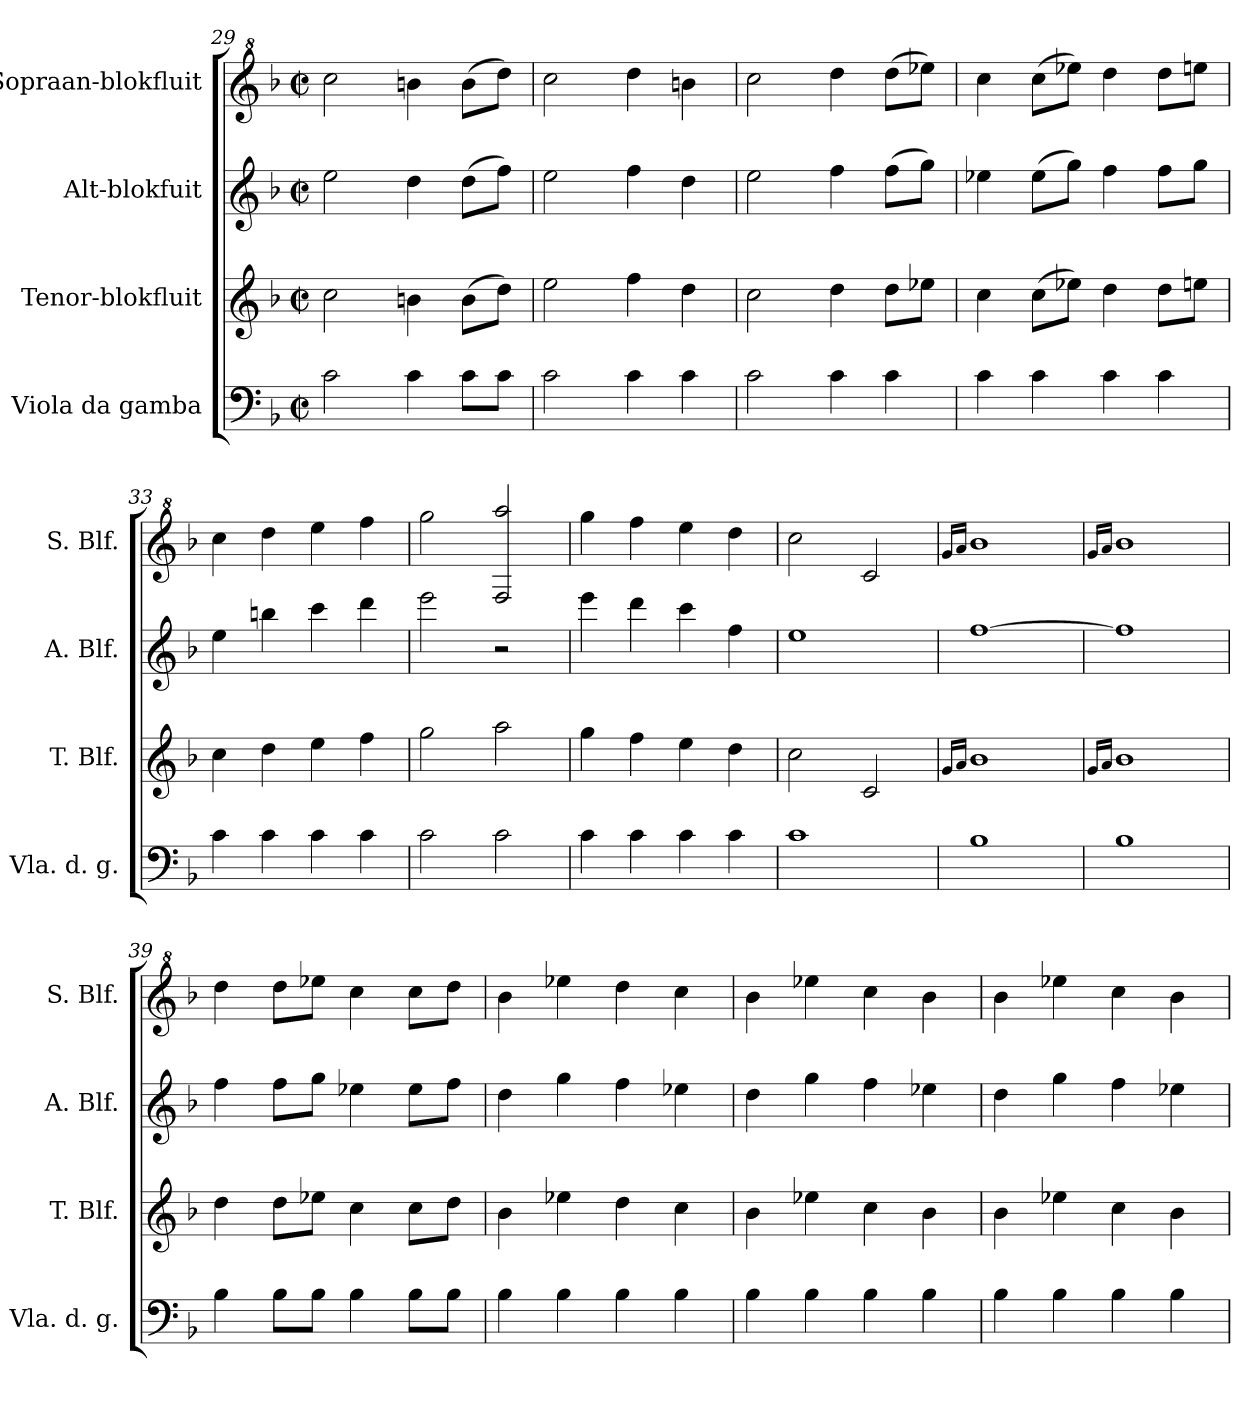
**kern	**kern	**kern	**kern
*part4	*part3	*part2	*part1
*staff4	*staff3	*staff2	*staff1
*I"Viola da gamba	*I"Tenor-blokfluit	*I"Alt-blokfuit	*I"Sopraan-blokfluit
*I'Vla. d. g.	*I'T. Blf.	*I'A. Blf.	*I'S. Blf.
*clefF4	*clefG2	*clefG2	*clefG^2
*k[b-]	*k[b-]	*k[b-]	*k[b-]
*M2/2	*M2/2	*M2/2	*M2/2
*met(c|)	*met(c|)	*met(c|)	*met(c|)
=29	=29	=29	=29
2c\	2cc\	2ee\	2ccc\
4c\	4bn\	4dd\	4bbn\
8c\L	(8b\L	(8dd\L	(8bb\L
8c\J	8dd\J)	8ff\J)	8ddd\J)
=30	=30	=30	=30
2c\	2ee\	2ee\	2ccc\
4c\	4ff\	4ff\	4ddd\
4c\	4dd\	4dd\	4bbn\
=31	=31	=31	=31
2c\	2cc\	2ee\	2ccc\
4c\	4dd\	4ff\	4ddd\
4c\	8dd\L	(8ff\L	(8ddd\L
.	8ee-X\J	8gg\J)	8eee-X\J)
=32	=32	=32	=32
4c\	4cc\	4ee-X\	4ccc\
4c\	(8cc\L	(8ee-\L	(8ccc\L
.	8ee-X\J)	8gg\J)	8eee-X\J)
4c\	4dd\	4ff\	4ddd\
4c\	8dd\L	8ff\L	8ddd\L
.	8een\J	8gg\J	8eeen\J
=33	=33	=33	=33
4c\	4cc\	4ee\	4ccc\
4c\	4dd\	4bbn\	4ddd\
4c\	4ee\	4ccc\	4eee\
4c\	4ff\	4ddd\	4fff\
!!LO:LB:g=z
=34	=34	=34	=34
2c\	2gg\	2eee\	2ggg\
2c\	2aa\	2r	2f/ 2aaa/
=35	=35	=35	=35
4c\	4gg\	4eee\	4ggg\
4c\	4ff\	4ddd\	4fff\
4c\	4ee\	4ccc\	4eee\
4c\	4dd\	4ff\	4ddd\
=36	=36	=36	=36
1c	2cc\	1ee	2ccc\
.	2c/	.	2cc/
=37	=37	=37	=37
.	16qg/LL	.	16qgg/LL
.	16qa/JJ	.	16qaa/JJ
1B-	1b-	[1ff	1bb-
=38	=38	=38	=38
.	16qg/LL	.	16qgg/LL
.	16qa/JJ	.	16qaa/JJ
1B-	1b-	1ff]	1bb-
=39	=39	=39	=39
4B-\	4dd\	4ff\	4ddd\
8B-\L	8dd\L	8ff\L	8ddd\L
8B-\J	8ee-X\J	8gg\J	8eee-X\J
4B-\	4cc\	4ee-X\	4ccc\
8B-\L	8cc\L	8ee-\L	8ccc\L
8B-\J	8dd\J	8ff\J	8ddd\J
=40	=40	=40	=40
4B-\	4b-\	4dd\	4bb-\
4B-\	4ee-X\	4gg\	4eee-X\
4B-\	4dd\	4ff\	4ddd\
4B-\	4cc\	4ee-X\	4ccc\
!!LO:PB:g=z
=41	=41	=41	=41
4B-\	4b-\	4dd\	4bb-\
4B-\	4ee-X\	4gg\	4eee-X\
4B-\	4cc\	4ff\	4ccc\
4B-\	4b-\	4ee-X\	4bb-\
=42	=42	=42	=42
4B-\	4b-\	4dd\	4bb-\
4B-\	4ee-X\	4gg\	4eee-X\
4B-\	4cc\	4ff\	4ccc\
4B-\	4b-\	4ee-X\	4bb-\
=	=	=	=
*-	*-	*-	*-
